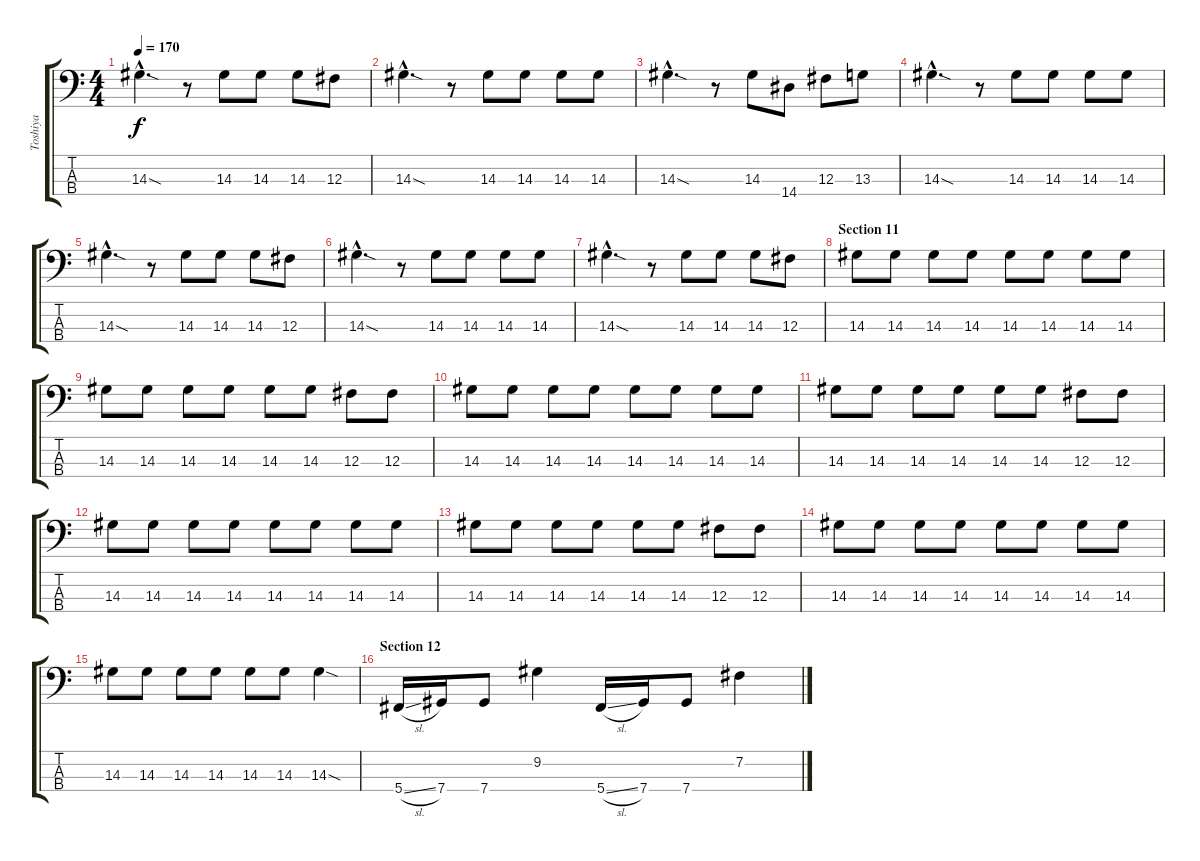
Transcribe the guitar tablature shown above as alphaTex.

\track ("Toshiya" "Toshiya") {instrument electricbassfinger}
\staff {score tabs}
\tuning (E2 B1 Gb1 Db1) {hide}
\ts (4 4)
\tempo 170
\clef f4
\ks c
14.3{sod hac}.4{d dy f} r.8 14.3.8 14.3.8 14.3.8 12.3.8 |
14.3{sod hac}.4{d} r.8 14.3.8 14.3.8 14.3.8 14.3.8 |
14.3{sod hac}.4{d} r.8 14.3.8 14.4.8 12.3.8 13.3.8 |
14.3{sod hac}.4{d} r.8 14.3.8 14.3.8 14.3.8 14.3.8 |
14.3{sod hac}.4{d} r.8 14.3.8 14.3.8 14.3.8 12.3.8 |
14.3{sod hac}.4{d} r.8 14.3.8 14.3.8 14.3.8 14.3.8 |
14.3{sod hac}.4{d} r.8 14.3.8 14.3.8 14.3.8 12.3.8 |
\section ("" "Section 11")
14.3.8 14.3.8 14.3.8 14.3.8 14.3.8 14.3.8 14.3.8 14.3.8 |
14.3.8 14.3.8 14.3.8 14.3.8 14.3.8 14.3.8 12.3.8 12.3.8 |
14.3.8 14.3.8 14.3.8 14.3.8 14.3.8 14.3.8 14.3.8 14.3.8 |
14.3.8 14.3.8 14.3.8 14.3.8 14.3.8 14.3.8 12.3.8 12.3.8 |
14.3.8 14.3.8 14.3.8 14.3.8 14.3.8 14.3.8 14.3.8 14.3.8 |
14.3.8 14.3.8 14.3.8 14.3.8 14.3.8 14.3.8 12.3.8 12.3.8 |
14.3.8 14.3.8 14.3.8 14.3.8 14.3.8 14.3.8 14.3.8 14.3.8 |
14.3.8 14.3.8 14.3.8 14.3.8 14.3.8 14.3.8 14.3{sod}.4 |
\section ("" "Section 12")
5.4{sl}.16 7.4.16 7.4.8 9.2.4 5.4{sl}.16 7.4.16 7.4.8 7.2.4
